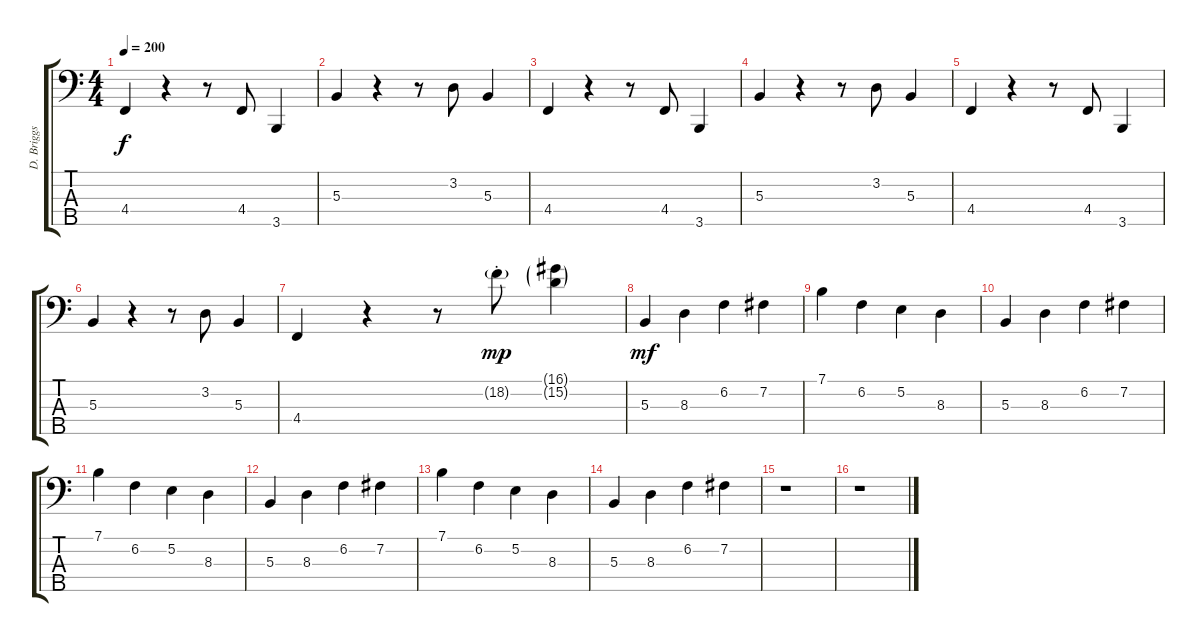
\track ("D. Briggs Bass" "D. Briggs ") {instrument electricbassfinger}
\staff {score tabs}
\tuning (E2 B1 Gb1 Db1 Ab0) {hide}
\ts (4 4)
\tempo 200
\clef f4
\ks c
4.4.4{dy f} r.4 r.8 4.4.8 3.5.4 |
5.3.4 r.4 r.8 3.2.8 5.3.4 |
4.4.4 r.4 r.8 4.4.8 3.5.4 |
5.3.4 r.4 r.8 3.2.8 5.3.4 |
4.4.4 r.4 r.8 4.4.8 3.5.4 |
5.3.4 r.4 r.8 3.2.8 5.3.4 |
4.4.4 r.4 r.8 18.2{g st}.8{dy mp} (16.1{g} 15.2{g}).4 |
5.3.4{dy mf} 8.3.4 6.2.4 7.2.4 |
7.1.4 6.2.4 5.2.4 8.3.4 |
5.3.4 8.3.4 6.2.4 7.2.4 |
7.1.4 6.2.4 5.2.4 8.3.4 |
5.3.4 8.3.4 6.2.4 7.2.4 |
7.1.4 6.2.4 5.2.4 8.3.4 |
5.3.4 8.3.4 6.2.4 7.2.4 |
r.1 |
r.1
